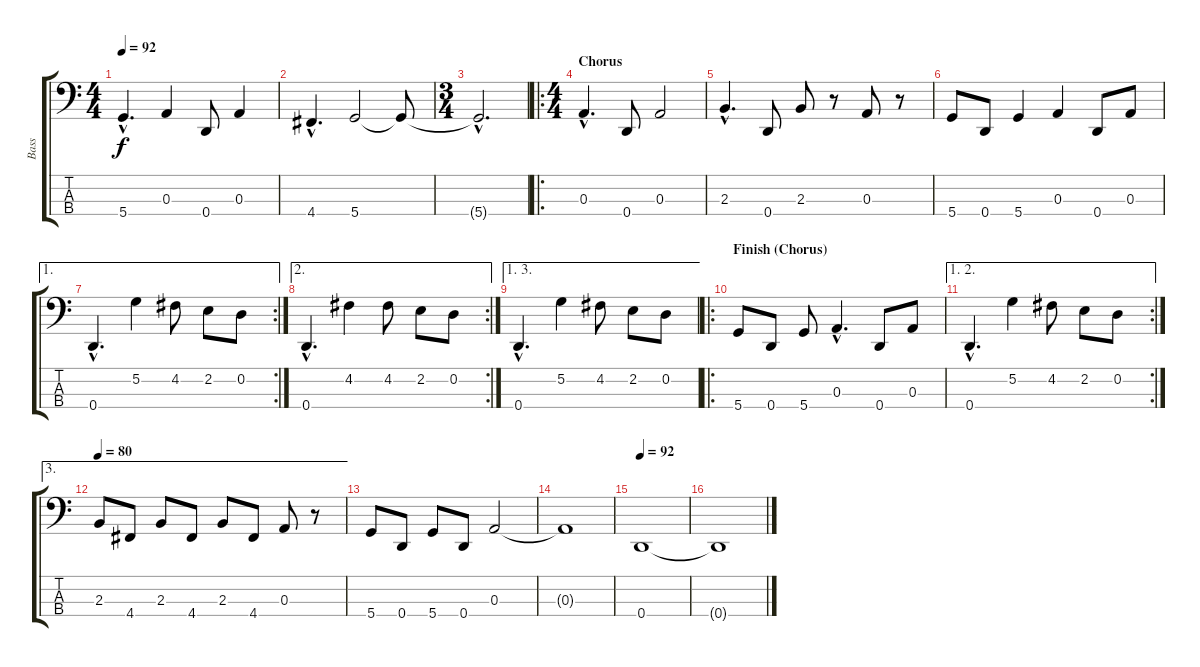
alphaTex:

\track ("Bass" "Bass") {instrument electricbassfinger}
\staff {score tabs}
\tuning (G2 D2 A1 D1) {hide}
\ts (4 4)
\tempo 92
\clef f4
\ks c
5.4{hac}.4{d dy f} 0.3.4 0.4.8 0.3.4 |
4.4{hac}.4{d} 5.4.2 5.4{t}.8 |
\ts (3 4)
5.4{hac t}.2{d} |
\ro
\ts (4 4)
\section ("" "Chorus")
0.3{hac}.4{d} 0.4.8 0.3.2 |
2.3{hac}.4{d} 0.4.8 2.3.8 r.8 0.3.8 r.8 |
5.4.8 0.4.8 5.4.4 0.3.4 0.4.8 0.3.8 |
\ae 1
\rc 2
0.4{hac}.4{d} 5.2.4 4.2.8 2.2.8 0.2.8 |
\ae 2
\rc 2
0.4{hac}.4{d} 4.2.4 4.2.8 2.2.8 0.2.8 |
\ae (1 3)
0.4{hac}.4{d} 5.2.4 4.2.8 2.2.8 0.2.8 |
\ro
\section ("" "Finish (Chorus)")
5.4.8 0.4.8 5.4.8 0.3{hac}.4{d} 0.4.8 0.3.8 |
\ae (1 2)
\rc 2
0.4{hac}.4{d} 5.2.4 4.2.8 2.2.8 0.2.8 |
\ae 3
\tempo 80
2.3.8 4.4.8 2.3.8 4.4.8 2.3.8 4.4.8 0.3.8 r.8 |
5.4.8 0.4.8 5.4.8 0.4.8 0.3.2 |
0.3{t}.1 |
\tempo 92
0.4.1 |
0.4{t}.1
